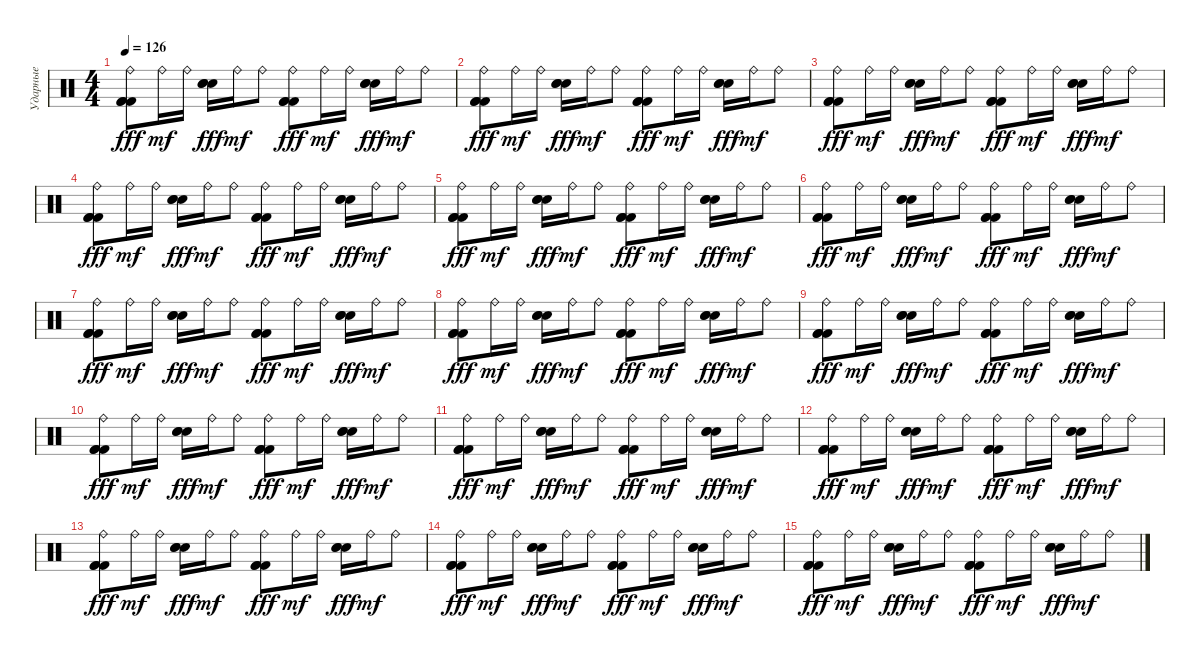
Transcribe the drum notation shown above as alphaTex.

\track ("Ударные" "Ударные") {instrument percussion}
\staff {score}
\articulation defaults
\ts (4 4)
\tempo 126
\clef neutral
\ks c
("Ride (bell)" "Kick (hit) 2" "Kick (hit) 2" "Kick (hit) 2").8{dy fff} "Ride (bell)".16{dy mf} "Ride (bell)".16 ("Snare (hit) 2" "Snare (hit) 2" "Snare (hit) 2").16{dy fff} "Ride (bell)".16{dy mf} "Ride (bell)".8 ("Ride (bell)" "Kick (hit) 2" "Kick (hit) 2" "Kick (hit) 2").8{dy fff} "Ride (bell)".16{dy mf} "Ride (bell)".16 ("Snare (hit) 2" "Snare (hit) 2" "Snare (hit) 2").16{dy fff} "Ride (bell)".16{dy mf} "Ride (bell)".8 |
("Ride (bell)" "Kick (hit) 2" "Kick (hit) 2" "Kick (hit) 2").8{dy fff} "Ride (bell)".16{dy mf} "Ride (bell)".16 ("Snare (hit) 2" "Snare (hit) 2" "Snare (hit) 2").16{dy fff} "Ride (bell)".16{dy mf} "Ride (bell)".8 ("Ride (bell)" "Kick (hit) 2" "Kick (hit) 2" "Kick (hit) 2").8{dy fff} "Ride (bell)".16{dy mf} "Ride (bell)".16 ("Snare (hit) 2" "Snare (hit) 2" "Snare (hit) 2").16{dy fff} "Ride (bell)".16{dy mf} "Ride (bell)".8 |
("Ride (bell)" "Kick (hit) 2" "Kick (hit) 2" "Kick (hit) 2").8{dy fff} "Ride (bell)".16{dy mf} "Ride (bell)".16 ("Snare (hit) 2" "Snare (hit) 2" "Snare (hit) 2").16{dy fff} "Ride (bell)".16{dy mf} "Ride (bell)".8 ("Ride (bell)" "Kick (hit) 2" "Kick (hit) 2" "Kick (hit) 2").8{dy fff} "Ride (bell)".16{dy mf} "Ride (bell)".16 ("Snare (hit) 2" "Snare (hit) 2" "Snare (hit) 2").16{dy fff} "Ride (bell)".16{dy mf} "Ride (bell)".8 |
("Ride (bell)" "Kick (hit) 2" "Kick (hit) 2" "Kick (hit) 2").8{dy fff} "Ride (bell)".16{dy mf} "Ride (bell)".16 ("Snare (hit) 2" "Snare (hit) 2" "Snare (hit) 2").16{dy fff} "Ride (bell)".16{dy mf} "Ride (bell)".8 ("Ride (bell)" "Kick (hit) 2" "Kick (hit) 2" "Kick (hit) 2").8{dy fff} "Ride (bell)".16{dy mf} "Ride (bell)".16 ("Snare (hit) 2" "Snare (hit) 2" "Snare (hit) 2").16{dy fff} "Ride (bell)".16{dy mf} "Ride (bell)".8 |
("Ride (bell)" "Kick (hit) 2" "Kick (hit) 2" "Kick (hit) 2").8{dy fff} "Ride (bell)".16{dy mf} "Ride (bell)".16 ("Snare (hit) 2" "Snare (hit) 2" "Snare (hit) 2").16{dy fff} "Ride (bell)".16{dy mf} "Ride (bell)".8 ("Ride (bell)" "Kick (hit) 2" "Kick (hit) 2" "Kick (hit) 2").8{dy fff} "Ride (bell)".16{dy mf} "Ride (bell)".16 ("Snare (hit) 2" "Snare (hit) 2" "Snare (hit) 2").16{dy fff} "Ride (bell)".16{dy mf} "Ride (bell)".8 |
("Ride (bell)" "Kick (hit) 2" "Kick (hit) 2" "Kick (hit) 2").8{dy fff} "Ride (bell)".16{dy mf} "Ride (bell)".16 ("Snare (hit) 2" "Snare (hit) 2" "Snare (hit) 2").16{dy fff} "Ride (bell)".16{dy mf} "Ride (bell)".8 ("Ride (bell)" "Kick (hit) 2" "Kick (hit) 2" "Kick (hit) 2").8{dy fff} "Ride (bell)".16{dy mf} "Ride (bell)".16 ("Snare (hit) 2" "Snare (hit) 2" "Snare (hit) 2").16{dy fff} "Ride (bell)".16{dy mf} "Ride (bell)".8 |
("Ride (bell)" "Kick (hit) 2" "Kick (hit) 2" "Kick (hit) 2").8{dy fff} "Ride (bell)".16{dy mf} "Ride (bell)".16 ("Snare (hit) 2" "Snare (hit) 2" "Snare (hit) 2").16{dy fff} "Ride (bell)".16{dy mf} "Ride (bell)".8 ("Ride (bell)" "Kick (hit) 2" "Kick (hit) 2" "Kick (hit) 2").8{dy fff} "Ride (bell)".16{dy mf} "Ride (bell)".16 ("Snare (hit) 2" "Snare (hit) 2" "Snare (hit) 2").16{dy fff} "Ride (bell)".16{dy mf} "Ride (bell)".8 |
("Ride (bell)" "Kick (hit) 2" "Kick (hit) 2" "Kick (hit) 2").8{dy fff} "Ride (bell)".16{dy mf} "Ride (bell)".16 ("Snare (hit) 2" "Snare (hit) 2" "Snare (hit) 2").16{dy fff} "Ride (bell)".16{dy mf} "Ride (bell)".8 ("Ride (bell)" "Kick (hit) 2" "Kick (hit) 2" "Kick (hit) 2").8{dy fff} "Ride (bell)".16{dy mf} "Ride (bell)".16 ("Snare (hit) 2" "Snare (hit) 2" "Snare (hit) 2").16{dy fff} "Ride (bell)".16{dy mf} "Ride (bell)".8 |
("Ride (bell)" "Kick (hit) 2" "Kick (hit) 2" "Kick (hit) 2").8{dy fff} "Ride (bell)".16{dy mf} "Ride (bell)".16 ("Snare (hit) 2" "Snare (hit) 2" "Snare (hit) 2").16{dy fff} "Ride (bell)".16{dy mf} "Ride (bell)".8 ("Ride (bell)" "Kick (hit) 2" "Kick (hit) 2" "Kick (hit) 2").8{dy fff} "Ride (bell)".16{dy mf} "Ride (bell)".16 ("Snare (hit) 2" "Snare (hit) 2" "Snare (hit) 2").16{dy fff} "Ride (bell)".16{dy mf} "Ride (bell)".8 |
("Ride (bell)" "Kick (hit) 2" "Kick (hit) 2" "Kick (hit) 2").8{dy fff} "Ride (bell)".16{dy mf} "Ride (bell)".16 ("Snare (hit) 2" "Snare (hit) 2" "Snare (hit) 2").16{dy fff} "Ride (bell)".16{dy mf} "Ride (bell)".8 ("Ride (bell)" "Kick (hit) 2" "Kick (hit) 2" "Kick (hit) 2").8{dy fff} "Ride (bell)".16{dy mf} "Ride (bell)".16 ("Snare (hit) 2" "Snare (hit) 2" "Snare (hit) 2").16{dy fff} "Ride (bell)".16{dy mf} "Ride (bell)".8 |
("Ride (bell)" "Kick (hit) 2" "Kick (hit) 2" "Kick (hit) 2").8{dy fff} "Ride (bell)".16{dy mf} "Ride (bell)".16 ("Snare (hit) 2" "Snare (hit) 2" "Snare (hit) 2").16{dy fff} "Ride (bell)".16{dy mf} "Ride (bell)".8 ("Ride (bell)" "Kick (hit) 2" "Kick (hit) 2" "Kick (hit) 2").8{dy fff} "Ride (bell)".16{dy mf} "Ride (bell)".16 ("Snare (hit) 2" "Snare (hit) 2" "Snare (hit) 2").16{dy fff} "Ride (bell)".16{dy mf} "Ride (bell)".8 |
("Ride (bell)" "Kick (hit) 2" "Kick (hit) 2" "Kick (hit) 2").8{dy fff} "Ride (bell)".16{dy mf} "Ride (bell)".16 ("Snare (hit) 2" "Snare (hit) 2" "Snare (hit) 2").16{dy fff} "Ride (bell)".16{dy mf} "Ride (bell)".8 ("Ride (bell)" "Kick (hit) 2" "Kick (hit) 2" "Kick (hit) 2").8{dy fff} "Ride (bell)".16{dy mf} "Ride (bell)".16 ("Snare (hit) 2" "Snare (hit) 2" "Snare (hit) 2").16{dy fff} "Ride (bell)".16{dy mf} "Ride (bell)".8 |
("Ride (bell)" "Kick (hit) 2" "Kick (hit) 2" "Kick (hit) 2").8{dy fff} "Ride (bell)".16{dy mf} "Ride (bell)".16 ("Snare (hit) 2" "Snare (hit) 2" "Snare (hit) 2").16{dy fff} "Ride (bell)".16{dy mf} "Ride (bell)".8 ("Ride (bell)" "Kick (hit) 2" "Kick (hit) 2" "Kick (hit) 2").8{dy fff} "Ride (bell)".16{dy mf} "Ride (bell)".16 ("Snare (hit) 2" "Snare (hit) 2" "Snare (hit) 2").16{dy fff} "Ride (bell)".16{dy mf} "Ride (bell)".8 |
("Ride (bell)" "Kick (hit) 2" "Kick (hit) 2" "Kick (hit) 2").8{dy fff} "Ride (bell)".16{dy mf} "Ride (bell)".16 ("Snare (hit) 2" "Snare (hit) 2" "Snare (hit) 2").16{dy fff} "Ride (bell)".16{dy mf} "Ride (bell)".8 ("Ride (bell)" "Kick (hit) 2" "Kick (hit) 2" "Kick (hit) 2").8{dy fff} "Ride (bell)".16{dy mf} "Ride (bell)".16 ("Snare (hit) 2" "Snare (hit) 2" "Snare (hit) 2").16{dy fff} "Ride (bell)".16{dy mf} "Ride (bell)".8 |
("Ride (bell)" "Kick (hit) 2" "Kick (hit) 2" "Kick (hit) 2").8{dy fff} "Ride (bell)".16{dy mf} "Ride (bell)".16 ("Snare (hit) 2" "Snare (hit) 2" "Snare (hit) 2").16{dy fff} "Ride (bell)".16{dy mf} "Ride (bell)".8 ("Ride (bell)" "Kick (hit) 2" "Kick (hit) 2" "Kick (hit) 2").8{dy fff} "Ride (bell)".16{dy mf} "Ride (bell)".16 ("Snare (hit) 2" "Snare (hit) 2" "Snare (hit) 2").16{dy fff} "Ride (bell)".16{dy mf} "Ride (bell)".8
